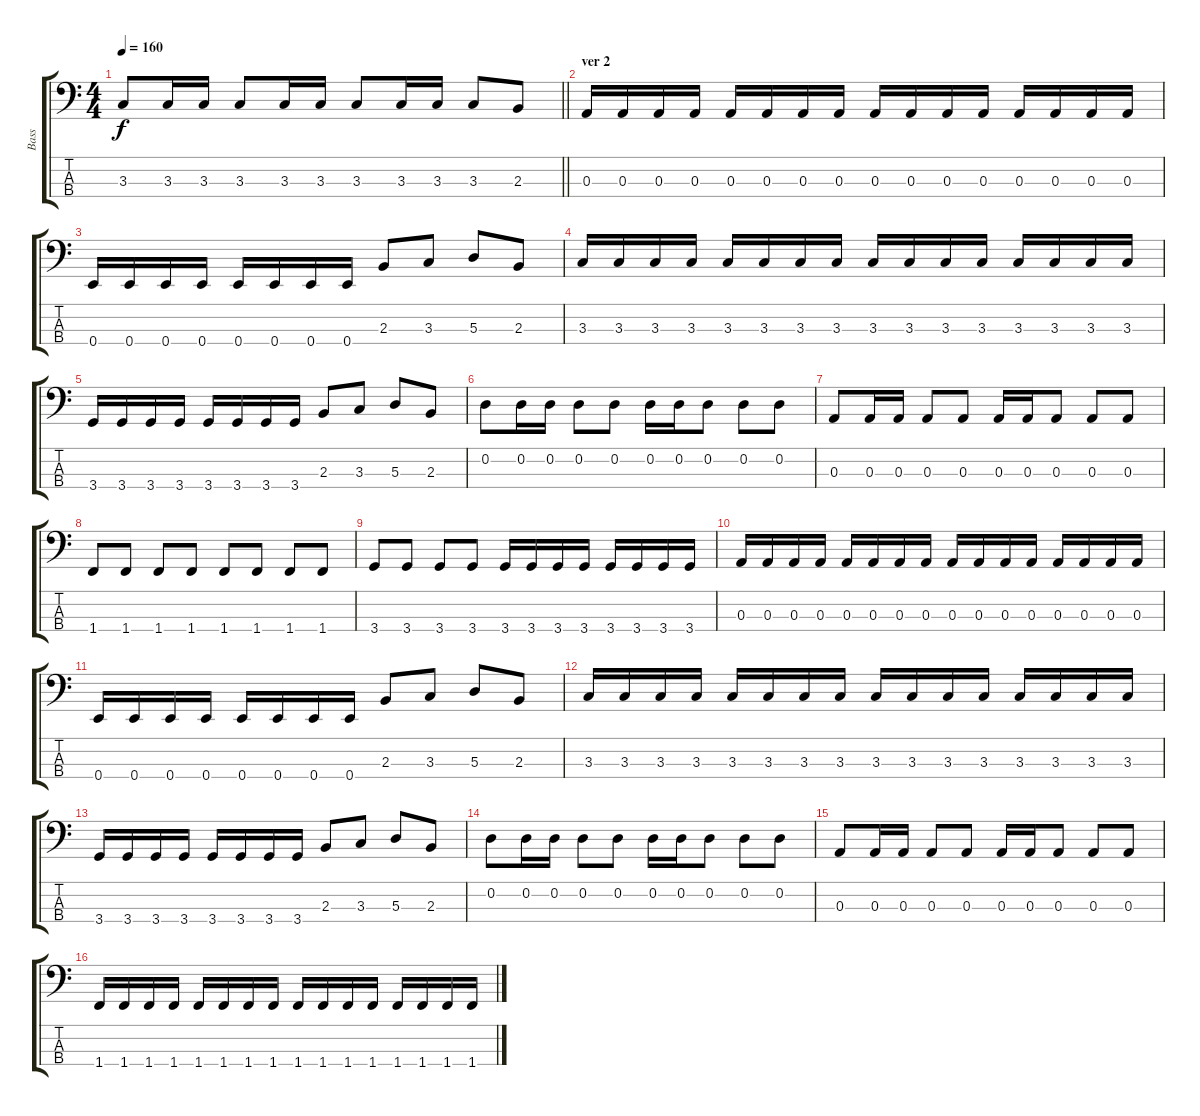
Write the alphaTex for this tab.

\track ("Bass" "Bass") {instrument electricbasspick}
\staff {score tabs}
\tuning (G2 D2 A1 E1) {hide}
\ts (4 4)
\tempo 160
\clef f4
\barLineRight lightlight
\ks c
3.3.8{dy f} 3.3.16 3.3.16 3.3.8 3.3.16 3.3.16 3.3.8 3.3.16 3.3.16 3.3.8 2.3.8 |
\section ("" "ver 2")
0.3.16 0.3.16 0.3.16 0.3.16 0.3.16 0.3.16 0.3.16 0.3.16 0.3.16 0.3.16 0.3.16 0.3.16 0.3.16 0.3.16 0.3.16 0.3.16 |
0.4.16 0.4.16 0.4.16 0.4.16 0.4.16 0.4.16 0.4.16 0.4.16 2.3.8 3.3.8 5.3.8 2.3.8 |
3.3.16 3.3.16 3.3.16 3.3.16 3.3.16 3.3.16 3.3.16 3.3.16 3.3.16 3.3.16 3.3.16 3.3.16 3.3.16 3.3.16 3.3.16 3.3.16 |
3.4.16 3.4.16 3.4.16 3.4.16 3.4.16 3.4.16 3.4.16 3.4.16 2.3.8 3.3.8 5.3.8 2.3.8 |
0.2.8 0.2.16 0.2.16 0.2.8 0.2.8 0.2.16 0.2.16 0.2.8 0.2.8 0.2.8 |
0.3.8 0.3.16 0.3.16 0.3.8 0.3.8 0.3.16 0.3.16 0.3.8 0.3.8 0.3.8 |
1.4.8 1.4.8 1.4.8 1.4.8 1.4.8 1.4.8 1.4.8 1.4.8 |
3.4.8 3.4.8 3.4.8 3.4.8 3.4.16 3.4.16 3.4.16 3.4.16 3.4.16 3.4.16 3.4.16 3.4.16 |
0.3.16 0.3.16 0.3.16 0.3.16 0.3.16 0.3.16 0.3.16 0.3.16 0.3.16 0.3.16 0.3.16 0.3.16 0.3.16 0.3.16 0.3.16 0.3.16 |
0.4.16 0.4.16 0.4.16 0.4.16 0.4.16 0.4.16 0.4.16 0.4.16 2.3.8 3.3.8 5.3.8 2.3.8 |
3.3.16 3.3.16 3.3.16 3.3.16 3.3.16 3.3.16 3.3.16 3.3.16 3.3.16 3.3.16 3.3.16 3.3.16 3.3.16 3.3.16 3.3.16 3.3.16 |
3.4.16 3.4.16 3.4.16 3.4.16 3.4.16 3.4.16 3.4.16 3.4.16 2.3.8 3.3.8 5.3.8 2.3.8 |
0.2.8 0.2.16 0.2.16 0.2.8 0.2.8 0.2.16 0.2.16 0.2.8 0.2.8 0.2.8 |
0.3.8 0.3.16 0.3.16 0.3.8 0.3.8 0.3.16 0.3.16 0.3.8 0.3.8 0.3.8 |
1.4.16 1.4.16 1.4.16 1.4.16 1.4.16 1.4.16 1.4.16 1.4.16 1.4.16 1.4.16 1.4.16 1.4.16 1.4.16 1.4.16 1.4.16 1.4.16
